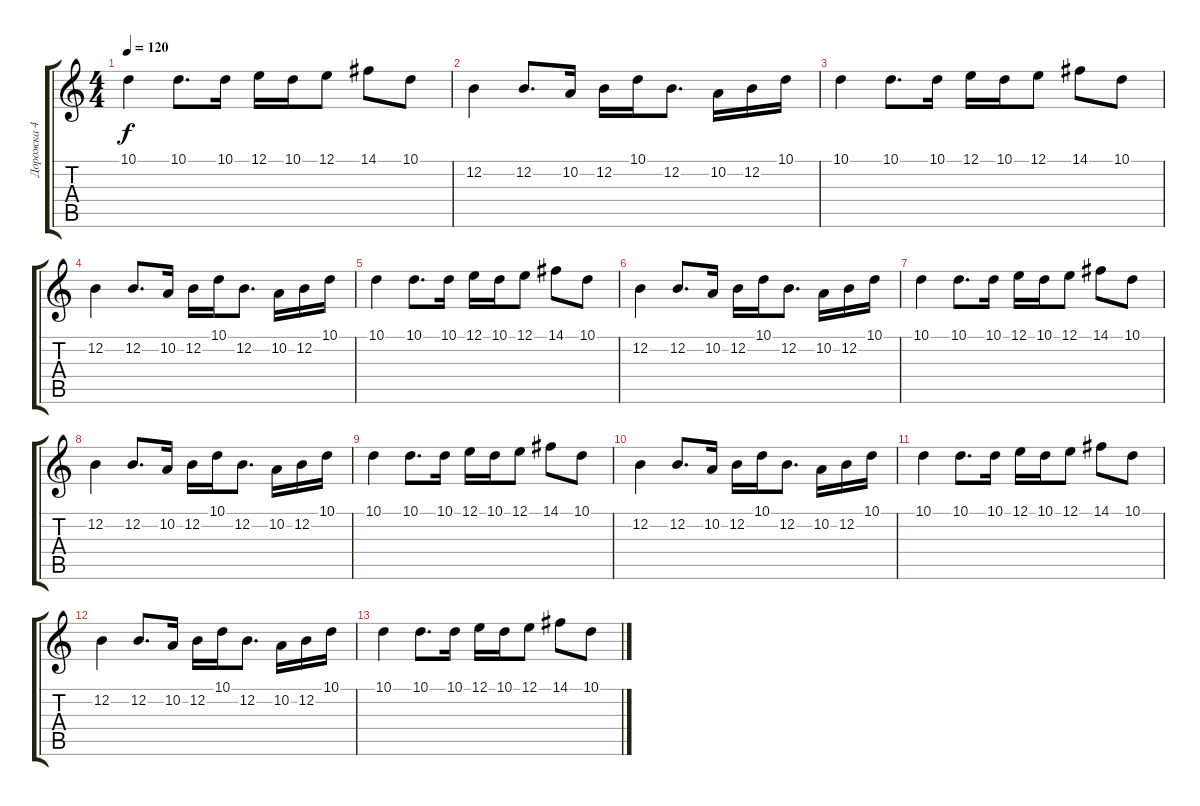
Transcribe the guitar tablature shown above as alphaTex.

\track ("Дорожка 4" "Дорожка 4") {instrument electricpiano1}
\staff {score tabs}
\tuning (E4 B3 G3 D3 A2 E2) {hide}
\ts (4 4)
\tempo 120
\clef g2
\ks c
10.1.4{dy f} 10.1.8{d} 10.1.16 12.1.16 10.1.16 12.1.8 14.1.8 10.1.8 |
12.2.4 12.2.8{d} 10.2.16 12.2.16 10.1.16 12.2.8{d} 10.2.16 12.2.16 10.1.16 |
10.1.4 10.1.8{d} 10.1.16 12.1.16 10.1.16 12.1.8 14.1.8 10.1.8 |
12.2.4 12.2.8{d} 10.2.16 12.2.16 10.1.16 12.2.8{d} 10.2.16 12.2.16 10.1.16 |
10.1.4 10.1.8{d} 10.1.16 12.1.16 10.1.16 12.1.8 14.1.8 10.1.8 |
12.2.4 12.2.8{d} 10.2.16 12.2.16 10.1.16 12.2.8{d} 10.2.16 12.2.16 10.1.16 |
10.1.4 10.1.8{d} 10.1.16 12.1.16 10.1.16 12.1.8 14.1.8 10.1.8 |
12.2.4 12.2.8{d} 10.2.16 12.2.16 10.1.16 12.2.8{d} 10.2.16 12.2.16 10.1.16 |
10.1.4 10.1.8{d} 10.1.16 12.1.16 10.1.16 12.1.8 14.1.8 10.1.8 |
12.2.4 12.2.8{d} 10.2.16 12.2.16 10.1.16 12.2.8{d} 10.2.16 12.2.16 10.1.16 |
10.1.4 10.1.8{d} 10.1.16 12.1.16 10.1.16 12.1.8 14.1.8 10.1.8 |
12.2.4{volume 0} 12.2.8{d} 10.2.16 12.2.16 10.1.16 12.2.8{d} 10.2.16 12.2.16 10.1.16 |
10.1.4 10.1.8{d} 10.1.16 12.1.16 10.1.16 12.1.8 14.1.8 10.1.8
